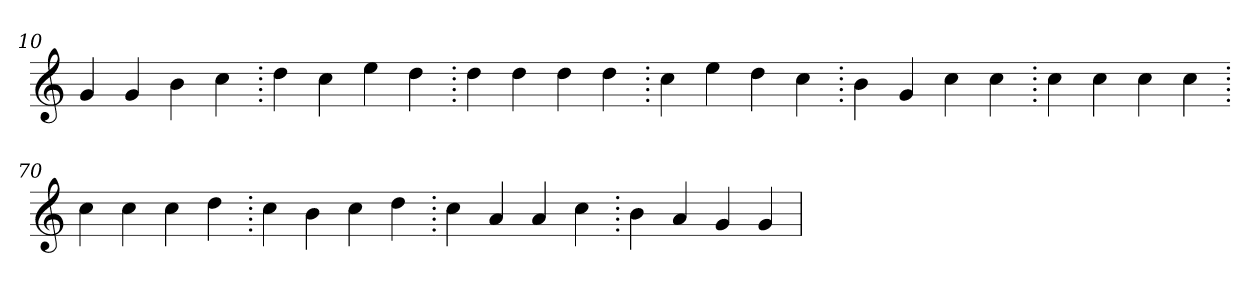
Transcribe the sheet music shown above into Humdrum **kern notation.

**kern
*part1
*staff1
*clefG2
=10.
4g
4g
4b
4cc
=20.
4dd
4cc
4ee
4dd
=30.
4dd
4dd
4dd
4dd
=40.
4cc
4ee
4dd
4cc
=50.
4b
4g
4cc
4cc
=60.
4cc
4cc
4cc
4cc
=70.
4cc
4cc
4cc
4dd
=80.
4cc
4b
4cc
4dd
=90.
4cc
4a
4a
4cc
=100.
4b
4a
4g
4g
=
*-
